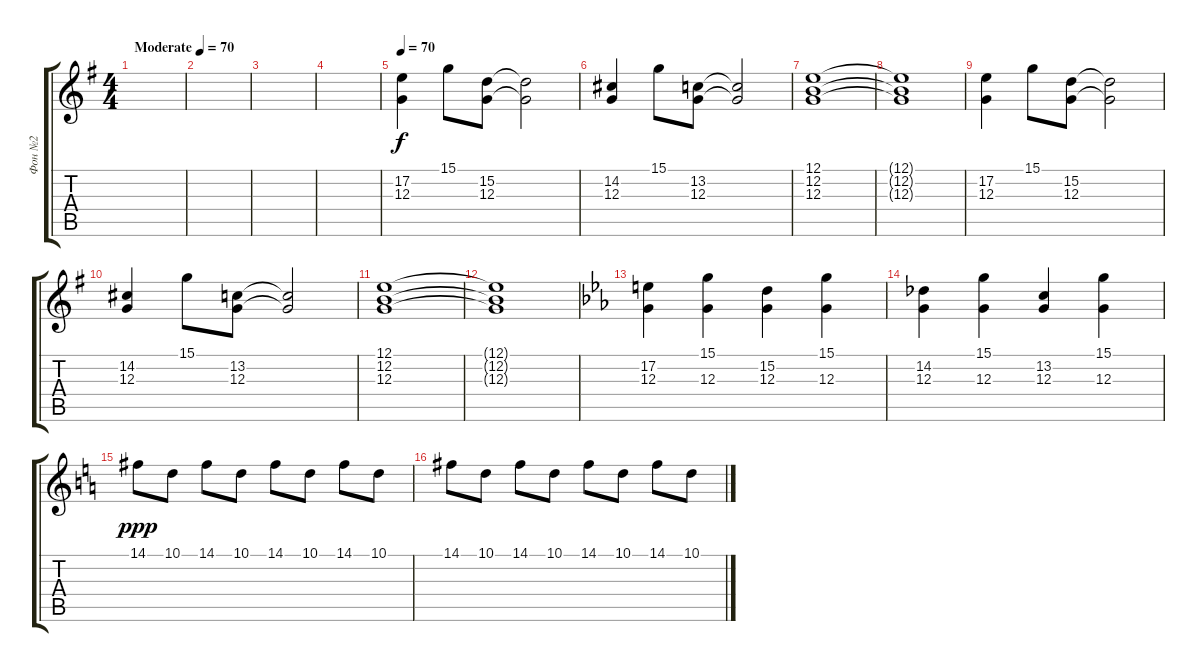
\track ("Фон №2" "Фон №2") {instrument stringensemble1}
\staff {score tabs}
\tuning (E4 B3 G3 D3 A2 E2) {hide}
\ts (4 4)
\tempo (70 "Moderate")
\clef g2
\ks g
|
|
|
|
\tempo 70
(17.2 12.3).4 15.1.8 (15.2 12.3).8 (15.2{t} 12.3{t}).2 |
(14.2 12.3).4 15.1.8 (13.2 12.3).8 (13.2{t} 12.3{t}).2 |
(12.1 12.2 12.3).1 |
(12.1{t} 12.2{t} 12.3{t}).1 |
(17.2 12.3).4 15.1.8 (15.2 12.3).8 (15.2{t} 12.3{t}).2 |
(14.2 12.3).4 15.1.8 (13.2 12.3).8 (13.2{t} 12.3{t}).2 |
(12.1 12.2 12.3).1 |
(12.1{t} 12.2{t} 12.3{t}).1 |
\ks eb
(17.2 12.3).4 (15.1 12.3).4 (15.2 12.3).4 (15.1 12.3).4 |
(14.2 12.3).4 (15.1 12.3).4 (13.2 12.3).4 (15.1 12.3).4 |
\ks c
14.1.8{dy ppp} 10.1.8 14.1.8 10.1.8 14.1.8 10.1.8 14.1.8 10.1.8 |
14.1.8 10.1.8 14.1.8 10.1.8 14.1.8 10.1.8 14.1.8 10.1.8
